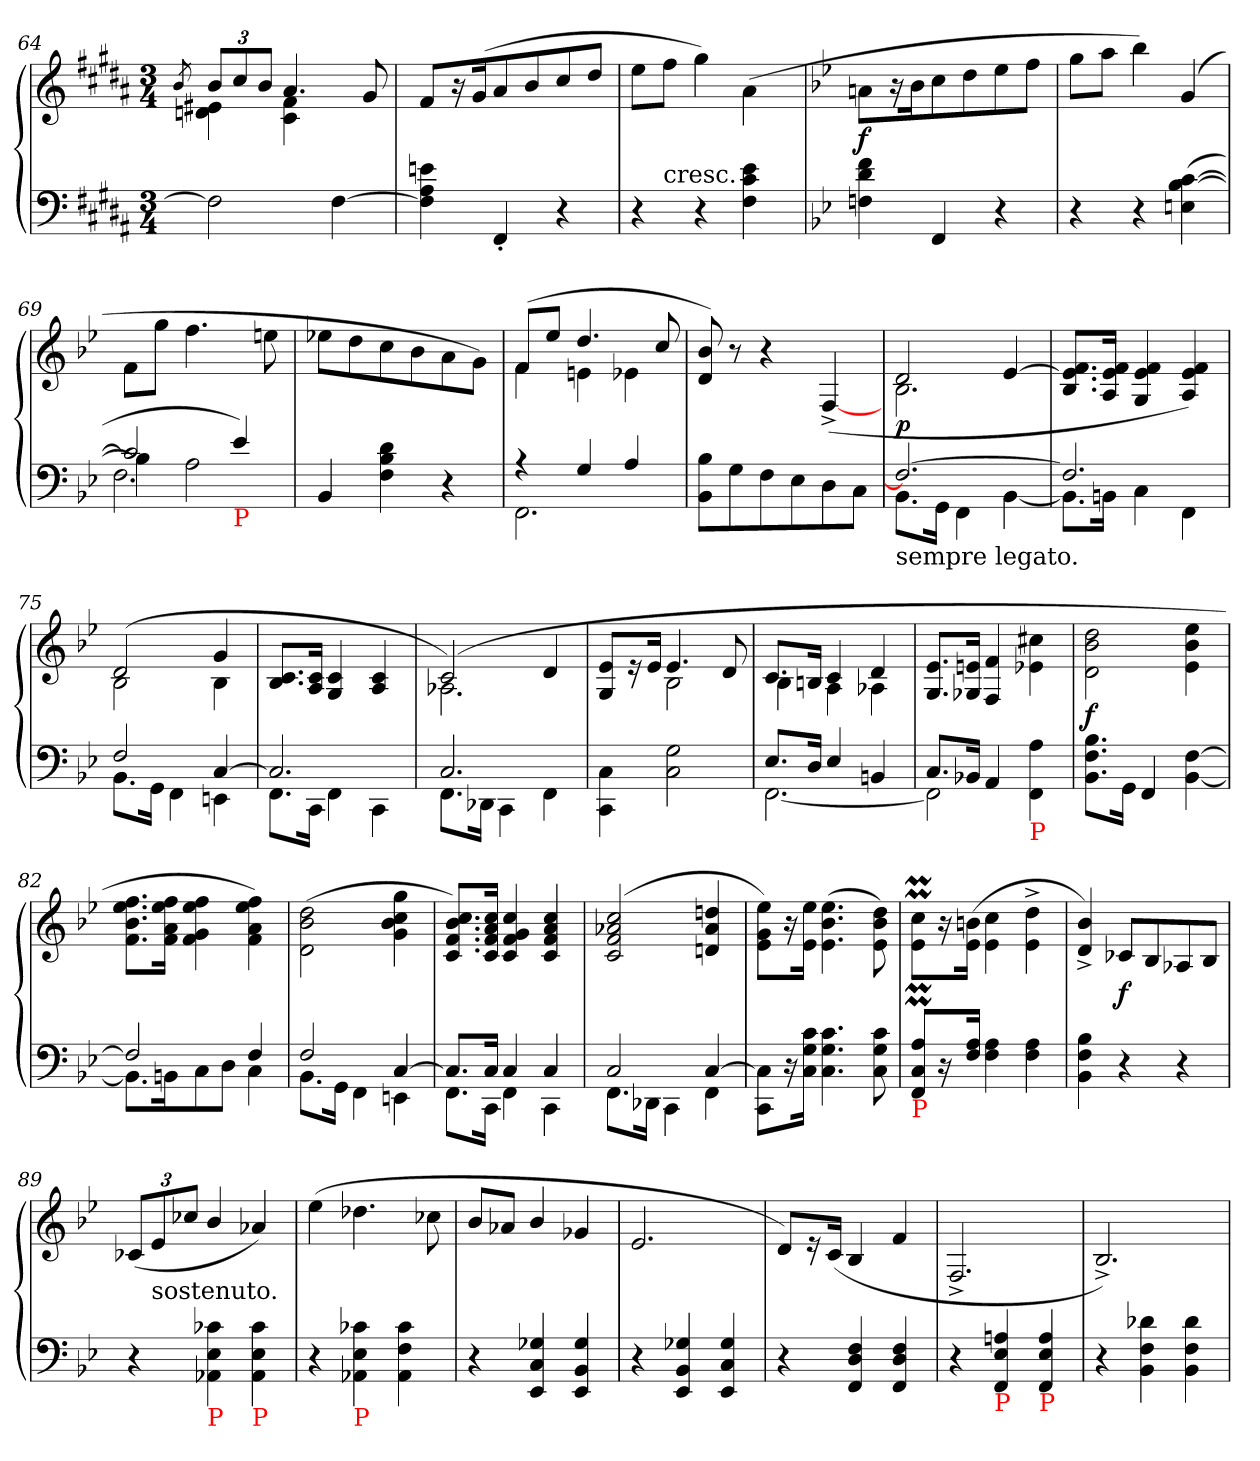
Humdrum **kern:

**kern	**kern	**dynam
*part1	*part1	*part1
*staff2	*staff1	*staff1/2
*clefF4	*clefG2	*
*k[f#c#g#d#a#]	*k[f#c#g#d#a#]	*
*M3/4	*M3/4	*
=64	=64	=64
.	8qb/	.
*	*Xbrackettup	*
*	*^	*
2F#]	12bL	4e#X 4dn	.
.	12cc#	.	.
.	12bJ	.	.
.	4.a#	4f# 4c#	.
[4F#	.	4ryy	.
.	8g#	.	.
*	*v	*v	*
=65	=65	=65
4en 4A# 4F#]	8f#L	.
.	16r	.
.	(>16g#k	.
4FF#'	8a#	.
.	8b	.
4r	8cc#	.
.	8dd#J	.
=66	=66	=66
*^	*	*
4r	8ryy	8eeL	.
!	!LO:TX:a:t=cresc.	!	!
.	2ryy	8ff#J	.
4r	.	4gg#)	.
4e 4c# 4F#	.	(4a#\	.
.	8ryy	.	.
*v	*v	*	*
=67	=67	=67
*k[b-e-]	*k[b-e-]	*
4f 4d 4Fn	8anL	f
.	16r	.
.	16b-k	.
4FF	8cc	.
.	8dd	.
4r	8ee-	.
.	8ffJ	.
=68	=68	=68
4r	8ggL	.
.	8aaJ	.
4r	4bb-)	.
(>[4c [4B- 4En	(>4g	.
=69	=69	=69
*^	*	*
*	*^	*	*
2c]	4B-]	2.F\	8fL	.
.	.	.	8ggJ	.
.	2A	.	4.ff	.
!LO:TX:b:color=red:t=P	!	!	!	!
4e-)	.	.	.	.
.	.	.	8een	.
*v	*v	*v	*	*
=70	=70	=70
4BB-	8ee-XL	.
.	8dd	.
4d 4B- 4F	8cc	.
.	8b-	.
4r	8a	.
.	8gJ)	.
=71	=71	=71
*^	*^	*
4r	2.FF	(8fL	4f	.
.	.	8ee-J	.	.
4G	.	4.dd	4en	.
4A	.	.	4e-X	.
.	.	8cc	.	.
*v	*v	*	*	*
*	*v	*v	*
=72	=72	=72
8B- 8BB-L	8b- 8d)	.
8G	8r	.
8F	4r	.
8E-	.	.
8D	(>[4F^>/	.
8CJ	.	.
=73	=73	=73
*^	*^	*
!LO:TX:b:t=sempre legato.	!	!	!	!
2.F_	8.BB-L	2d	2.B-	p
.	16GGJk	.	.	.
.	4FF	.	.	.
.	[4BB-	[4e-	.	.
*	*	*v	*v	*
=74	=74	=74	=74
2.F]	8.BB-L]	8.f 8.e-] 8.B-L	.
.	16BBnJk	16f 16e- 16AJk	.
.	4C	4f 4e- 4G	.
.	4FF	4f 4e- 4A)	.
=75	=75	=75	=75
*	*	*^	*
2F	8.BB-L	(>2d	2B-	.
.	16GGJk	.	.	.
.	4FF	.	.	.
[4C	4EEn	4g	4B-	.
*	*	*v	*v	*
=76	=76	=76	=76
2.C]	8.FFL	8.c 8.B-L	.
.	16CCJk	16c 16AJk	.
.	4FF	4c 4G	.
.	4CC	4c 4A	.
=77	=77	=77	=77
*	*	*^	*
2.C	8.FFL	(2c)	2.A-X	.
.	16DD-XJk	.	.	.
.	4CC	.	.	.
.	4FF	4d	.	.
*v	*v	*	*	*
=78	=78	=78	=78
4C\ 4CC\	8e-/ 8G/L	4ryy	.
.	16r	.	.
.	16e-Jk	.	.
2G 2C	4.e-	2B-	.
.	8d	.	.
=79	=79	=79	=79
*^	*	*	*
8.E-L	[2.FF	8.cL	4B-	.
16DJk	.	16BnJk	.	.
4E-	.	4c	4A	.
4BBn	.	4d	4A-X	.
*	*	*v	*v	*
=80	=80	=80	=80
8.CL	2FF]	8.e- 8.GL	.
16BB-XJk	.	16en 16G-XJk	.
4AA	.	4f 4F	.
!LO:TX:b:color=red:t=P	!	!	!
4A\ 4FF\	4ryy	4cc#X\ 4e-X\	.
*v	*v	*	*
=81	=81	=81
8.B-\ 8.F\ 8.BB-\L	2dd\ 2b-\ 2d\	f
16GGJk	.	.
4FF	.	.
[4F [4BB-	4ee-\ 4b-\ 4e-\	.
=82	=82	=82
*^	*	*
2F]	8.BB-L]	8.ff 8.ee- 8.b- 8.fL	.
.	16BBnk	16ff 16ee- 16a 16fJk	.
.	8C	4ff 4ee- 4g 4f	.
.	8DJ	.	.
4F	4C	4ff 4ee- 4a 4f)	.
=83	=83	=83	=83
2F	8.BB-L	(>2dd\ 2b-\ 2d\	.
.	16GGJk	.	.
.	4FF	.	.
[4C	4EEn	4gg 4cc 4b- 4g	.
=84	=84	=84	=84
8.CL]	8.FFL	8.cc 8.b- 8.f 8.cL)	.
16CJk	16CCJk	16cc 16a 16f 16cJk	.
4C	4FF	4cc 4g 4f 4c	.
4C	4CC	4cc 4a 4f 4c	.
=85	=85	=85	=85
2C	8.FFL	(2cc 2a-X 2f 2c	.
.	16DD-XJk	.	.
.	4CC	.	.
[4C	4FF	4ddn 4a- 4dn	.
*v	*v	*	*
=86	=86	=86
8C]\ 8CC\L	8ee-\ 8g\ 8e-\L)	.
16r	16r	.
16c 16G 16CJk	16ee- 16e-Jk	.
4.c 4.G 4.C	(4.ee-\ 4.b-\ 4.e-\	.
8c 8G 8C	8dd\ 8b-\ 8e-\)	.
=87	=87	=87
!LO:TX:b:color=red:t=P	!	!
8A 8C 8FFL	8ccM\ 8e-M\L	.
16r	16r	.
16A 16FJk	(16bn 16e-Jk	.
4A 4F	4cc\ 4e-\	.
4A 4F	4dd^<\ 4e-^<\	.
=88	=88	=88
4B- 4F 4BB-	4b-^ 4d^)	.
4r	8c-XL	f
.	8B-/	.
4r	8A-X	.
.	8B-/J	.
=89	=89	=89
*^	*	*
4r	12ryy	(>12c-XL	.
!	!LO:TX:a:t=sostenuto.	!	!
.	3%2ryy	12e-	.
.	.	12cc-XJ	.
!LO:TX:b:color=red:t=P	!	!	!
4c-X 4E- 4AA-	.	4b-/	.
!LO:TX:b:color=red:t=P	!	!	!
4c- 4E- 4AA-	.	4a-)	.
*v	*v	*	*
=90	=90	=90
4r	(>4ee-	.
!LO:TX:b:color=red:t=P	!	!
4c-X 4E- 4AA-	4.dd-X	.
4c- 4F 4AA-	.	.
.	8cc-X	.
=91	=91	=91
4r	8b-L	.
.	8a-XJ	.
4G-X 4C 4EE-	4b-/	.
4G- 4BB- 4EE-	4g-X	.
=92	=92	=92
4r	2.e-	.
4G-X 4BB- 4EE-	.	.
4G- 4C 4EE-	.	.
=93	=93	=93
4r	8dL)	.
.	16r	.
.	(>16cJk	.
4F 4D 4FF	4B-	.
4F 4D 4FF	4f	.
=94	=94	=94
4r	2.F^	.
!LO:TX:b:color=red:t=P	!	!
4An 4E- 4FF	.	.
!LO:TX:b:color=red:t=P	!	!
4A 4E- 4FF	.	.
=95	=95	=95
4r	2.B-^)	.
4d-X 4F 4BB-	.	.
4d- 4F 4BB-	.	.
=	=	=
*-	*-	*-
